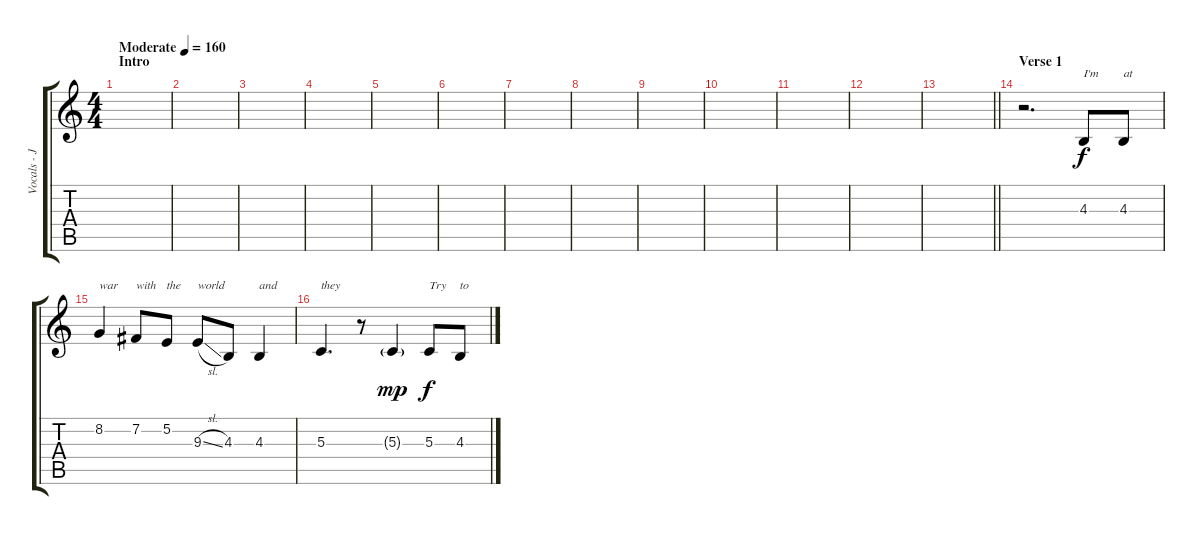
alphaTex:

\track ("Vocals - John Cooper" "Vocals - J") {instrument lead2sawtooth}
\staff {score tabs}
\tuning (E4 B3 G3 D3 A2 E2) {hide}
\ts (4 4)
\section ("" "Intro")
\tempo (160 "Moderate")
\clef g2
\ks c
|
|
|
|
|
|
|
|
|
|
|
|
\barLineRight lightlight
|
\section ("" "Verse 1")
r.2{d} 4.3.8{txt "I'm"} 4.3.8{txt "at"} |
8.2.4{txt "war"} 7.2.8{txt "with"} 5.2.8{txt "the"} 9.3{sl}.8{txt "world"} 4.3.8 4.3.4{txt "and"} |
5.3.4{d txt "they"} r.8 5.3{g}.4{dy mp} 5.3.8{txt "Try" dy f} 4.3.8{txt "to"}
